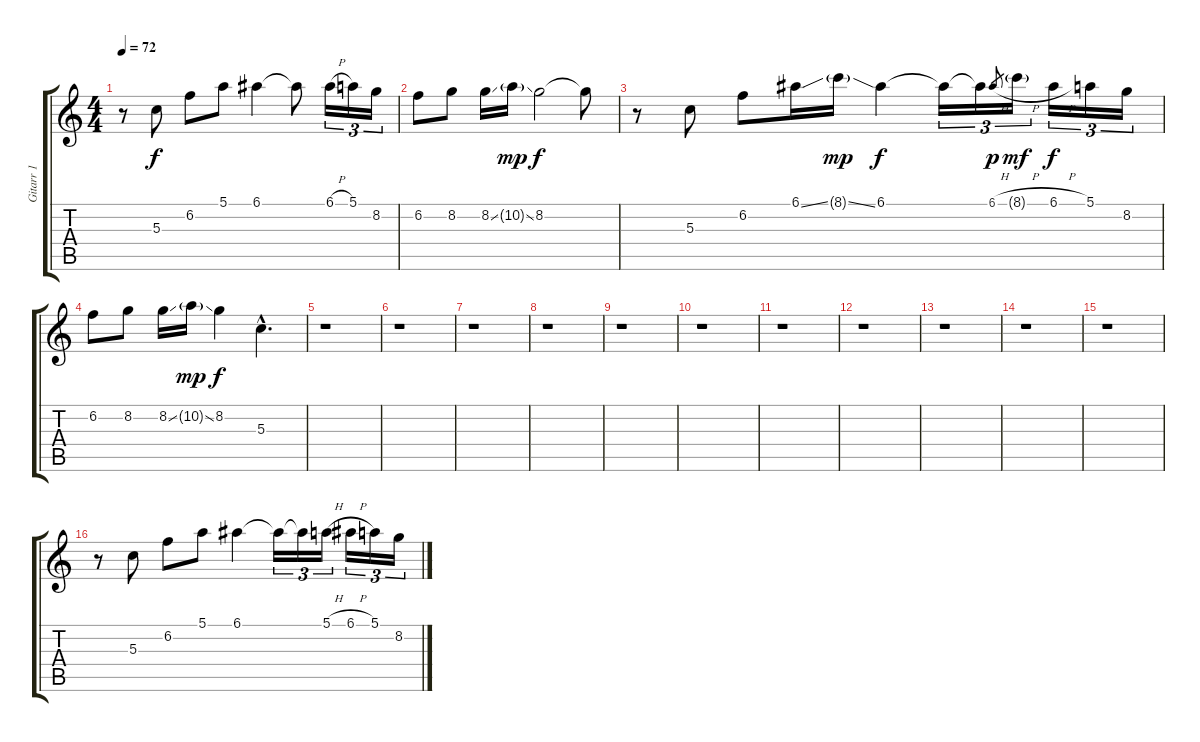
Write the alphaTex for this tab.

\track ("Gitarr 1" "Gitarr 1") {instrument acousticguitarnylon}
\staff {score tabs}
\tuning (E4 B3 G3 D3 A2 E2) {hide}
\ts (4 4)
\tempo 72
\clef g2
\ks c
r.8{dy f instrument acousticguitarnylon} 5.3.8 6.2.8 5.1.8 6.1.4 6.1{t}.8 6.1{h}.16{tu (3 2)} 5.1.16{tu (3 2)} 8.2.16{tu (3 2)} |
6.2.8 8.2.8 8.2{ss}.16 10.2{ss g}.16{dy mp} 8.2.2{dy f} 8.2{t}.8 |
r.8 5.3.8 6.2.8 6.1{ss}.16 8.1{ss g}.16{dy mp} 6.1.4{dy f} 6.1{t}.16{tu (3 2)} 6.1{t}.16{tu (3 2)} 6.1{h}.8{gr dy p} 8.1{h g}.16{tu (3 2) dy mf} 6.1{h}.16{tu (3 2) dy f} 5.1.16{tu (3 2)} 8.2.16{tu (3 2)} |
6.2.8 8.2.8 8.2{ss}.16 10.2{ss g}.16{dy mp} 8.2.4{dy f} 5.3{hac}.4{d} |
r.1 |
r.1 |
r.1 |
r.1 |
r.1 |
r.1 |
r.1 |
r.1 |
r.1 |
r.1 |
r.1 |
r.8 5.3.8 6.2.8 5.1.8 6.1.4 6.1{t}.16{tu (3 2)} 6.1{t}.16{tu (3 2)} 5.1{h}.16{tu (3 2)} 6.1{h}.16{tu (3 2)} 5.1.16{tu (3 2)} 8.2.16{tu (3 2)}
